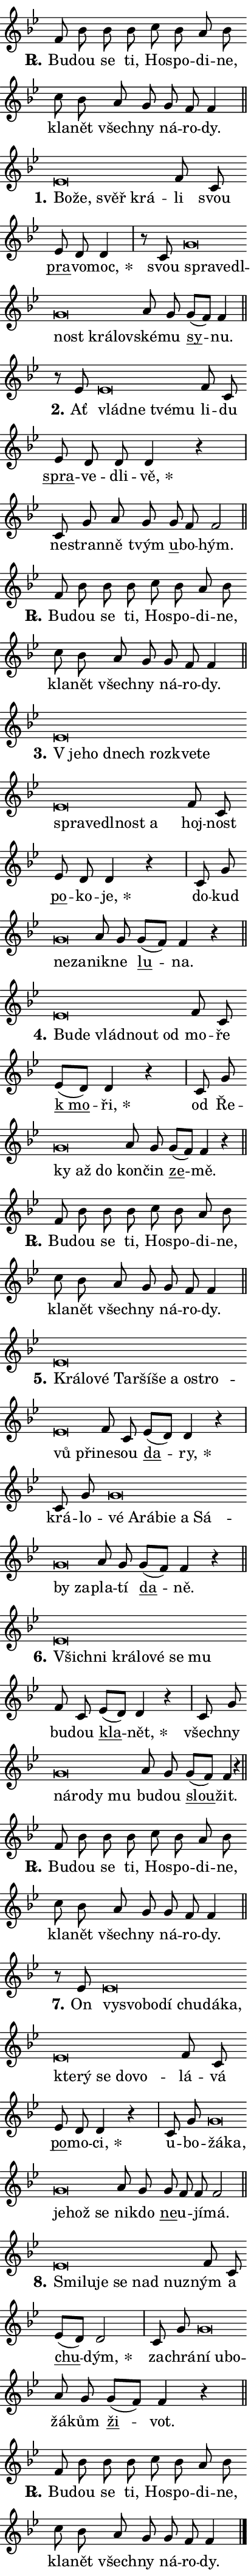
\version "2.24.0"
\header { tagline = "" }
\paper {
  indent = 0\cm
  top-margin = 0\cm
  right-margin = 0.13\cm % to fit lyric hyphens
  bottom-margin = 0\cm
  left-margin = 0\cm
  paper-width = 7\cm
  page-breaking = #ly:one-page-breaking
  system-system-spacing.basic-distance = #11
  score-system-spacing.basic-distance = #11
  ragged-last = ##f
}


%% Author: Thomas Morley
%% https://lists.gnu.org/archive/html/lilypond-user/2020-05/msg00002.html
#(define (line-position grob)
"Returns position of @var[grob} in current system:
   @code{'start}, if at first time-step
   @code{'end}, if at last time-step
   @code{'middle} otherwise
"
  (let* ((col (ly:item-get-column grob))
         (ln (ly:grob-object col 'left-neighbor))
         (rn (ly:grob-object col 'right-neighbor))
         (col-to-check-left (if (ly:grob? ln) ln col))
         (col-to-check-right (if (ly:grob? rn) rn col))
         (break-dir-left
           (and
             (ly:grob-property col-to-check-left 'non-musical #f)
             (ly:item-break-dir col-to-check-left)))
         (break-dir-right
           (and
             (ly:grob-property col-to-check-right 'non-musical #f)
             (ly:item-break-dir col-to-check-right))))
        (cond ((eqv? 1 break-dir-left) 'start)
              ((eqv? -1 break-dir-right) 'end)
              (else 'middle))))

#(define (tranparent-at-line-position vctor)
  (lambda (grob)
  "Relying on @code{line-position} select the relevant enry from @var{vctor}.
Used to determine transparency,"
    (case (line-position grob)
      ((end) (not (vector-ref vctor 0)))
      ((middle) (not (vector-ref vctor 1)))
      ((start) (not (vector-ref vctor 2))))))

noteHeadBreakVisibility =
#(define-music-function (break-visibility)(vector?)
"Makes @code{NoteHead}s transparent relying on @var{break-visibility}"
#{
  \override NoteHead.transparent =
    #(tranparent-at-line-position break-visibility)
#})

#(define delete-ledgers-for-transparent-note-heads
  (lambda (grob)
    "Reads whether a @code{NoteHead} is transparent.
If so this @code{NoteHead} is removed from @code{'note-heads} from
@var{grob}, which is supposed to be @code{LedgerLineSpanner}.
As a result ledgers are not printed for this @code{NoteHead}"
    (let* ((nhds-array (ly:grob-object grob 'note-heads))
           (nhds-list
             (if (ly:grob-array? nhds-array)
                 (ly:grob-array->list nhds-array)
                 '()))
           ;; Relies on the transparent-property being done before
           ;; Staff.LedgerLineSpanner.after-line-breaking is executed.
           ;; This is fragile ...
           (to-keep
             (remove
               (lambda (nhd)
                 (ly:grob-property nhd 'transparent #f))
               nhds-list)))
      ;; TODO find a better method to iterate over grob-arrays, similiar
      ;; to filter/remove etc for lists
      ;; For now rebuilt from scratch
      (set! (ly:grob-object grob 'note-heads)  '())
      (for-each
        (lambda (nhd)
          (ly:pointer-group-interface::add-grob grob 'note-heads nhd))
        to-keep))))

squashNotes = {
  \override NoteHead.X-extent = #'(-0.2 . 0.2)
  \override NoteHead.Y-extent = #'(-0.75 . 0)
  \override NoteHead.stencil =
    #(lambda (grob)
       (let ((pos (ly:grob-property grob 'staff-position)))
         (begin
           (if (< pos -7) (display "ERROR: Lower brevis then expected\n") (display ""))
           (if (<= pos -6) ly:text-interface::print ly:note-head::print))))
}
unSquashNotes = {
  \revert NoteHead.X-extent
  \revert NoteHead.Y-extent
  \revert NoteHead.stencil
}

hideNotes = \noteHeadBreakVisibility #begin-of-line-visible
unHideNotes = \noteHeadBreakVisibility #all-visible

% work-around for resetting accidentals
% https://lilypond.org/doc/v2.23/Documentation/notation/displaying-rhythms#unmetered-music
cadenzaMeasure = {
  \cadenzaOff
  \partial 1024 s1024
  \cadenzaOn
}

#(define-markup-command (accent layout props text) (markup?)
  "Underline accented syllable"
  (interpret-markup layout props
    #{\markup \override #'(offset . 4.3) \underline { #text }#}))

responsum = \markup \concat {
  "R" \hspace #-1.05 \path #0.1 #'((moveto 0 0.07) (lineto 0.9 0.8)) \hspace #0.05 "."
}

spaceSize = #0.6828661417322834 % exact space size for TeX Gyre Schola

\layout {
  \context {
    \Staff
    \remove "Time_signature_engraver"
    \override LedgerLineSpanner.after-line-breaking = #delete-ledgers-for-transparent-note-heads
  }
  \context {
    \Lyrics {
      \override LyricSpace.minimum-distance = \spaceSize
      \override LyricText.font-name = #"TeX Gyre Schola"
      \override LyricText.font-size = 1
      \override StanzaNumber.font-name = #"TeX Gyre Schola Bold"
      \override StanzaNumber.font-size = 1
    }
  }
  \context {
    \Score 
    \override NoteHead.text =
      #(lambda (grob) 
        (let ((pos (ly:grob-property grob 'staff-position)))
          #{\markup {
            \combine
              \halign #-0.55 \raise #(if (= pos -6) 0 0.5) \override #'(thickness . 2) \draw-line #'(3.2 . 0)
              \musicglyph "noteheads.sM1"
          }#}))
  }
}

% magnetic-lyrics.ily
%
%   written by
%     Jean Abou Samra <jean@abou-samra.fr>
%     Werner Lemberg <wl@gnu.org>
%
%   adapted by
%     Jiri Hon <jiri.hon@gmail.com>
%
% Version 2022-Apr-15

% https://www.mail-archive.com/lilypond-user@gnu.org/msg149350.html

#(define (Left_hyphen_pointer_engraver context)
   "Collect syllable-hyphen-syllable occurrences in lyrics and store
them in properties.  This engraver only looks to the left.  For
example, if the lyrics input is @code{foo -- bar}, it does the
following.

@itemize @bullet
@item
Set the @code{text} property of the @code{LyricHyphen} grob between
@q{foo} and @q{bar} to @code{foo}.

@item
Set the @code{left-hyphen} property of the @code{LyricText} grob with
text @q{foo} to the @code{LyricHyphen} grob between @q{foo} and
@q{bar}.
@end itemize

Use this auxiliary engraver in combination with the
@code{lyric-@/text::@/apply-@/magnetic-@/offset!} hook."
   (let ((hyphen #f)
         (text #f))
     (make-engraver
      (acknowledgers
       ((lyric-syllable-interface engraver grob source-engraver)
        (set! text grob)))
      (end-acknowledgers
       ((lyric-hyphen-interface engraver grob source-engraver)
        ;(when (not (grob::has-interface grob 'lyric-space-interface))
          (set! hyphen grob)));)
      ((stop-translation-timestep engraver)
       (when (and text hyphen)
         (ly:grob-set-object! text 'left-hyphen hyphen))
       (set! text #f)
       (set! hyphen #f)))))

#(define (lyric-text::apply-magnetic-offset! grob)
   "If the space between two syllables is less than the value in
property @code{LyricText@/.details@/.squash-threshold}, move the right
syllable to the left so that it gets concatenated with the left
syllable.

Use this function as a hook for
@code{LyricText@/.after-@/line-@/breaking} if the
@code{Left_@/hyphen_@/pointer_@/engraver} is active."
   (let ((hyphen (ly:grob-object grob 'left-hyphen #f)))
     (when hyphen
       (let ((left-text (ly:spanner-bound hyphen LEFT)))
         (when (grob::has-interface left-text 'lyric-syllable-interface)
           (let* ((common (ly:grob-common-refpoint grob left-text X))
                  (this-x-ext (ly:grob-extent grob common X))
                  (left-x-ext
                   (begin
                     ;; Trigger magnetism for left-text.
                     (ly:grob-property left-text 'after-line-breaking)
                     (ly:grob-extent left-text common X)))
                  ;; `delta` is the gap width between two syllables.
                  (delta (- (interval-start this-x-ext)
                            (interval-end left-x-ext)))
                  (details (ly:grob-property grob 'details))
                  (threshold (assoc-get 'squash-threshold details 0.2)))
             (when (< delta threshold)
               (let* (;; We have to manipulate the input text so that
                      ;; ligatures crossing syllable boundaries are not
                      ;; disabled.  For languages based on the Latin
                      ;; script this is essentially a beautification.
                      ;; However, for non-Western scripts it can be a
                      ;; necessity.
                      (lt (ly:grob-property left-text 'text))
                      (rt (ly:grob-property grob 'text))
                      (is-space (grob::has-interface hyphen 'lyric-space-interface))
                      (space (if is-space " " ""))
                      (extra-delta (if is-space spaceSize 0))
                      ;; Append new syllable.
                      (ltrt-space (if (and (string? lt) (string? rt))
                                (string-append lt space rt)
                                (make-concat-markup (list lt space rt))))
                      ;; Right-align `ltrt` to the right side.
                      (ltrt-space-markup (grob-interpret-markup
                               grob
                               (make-translate-markup
                                (cons (interval-length this-x-ext) 0)
                                (make-right-align-markup ltrt-space)))))
                 (begin
                   ;; Don't print `left-text`.
                   (ly:grob-set-property! left-text 'stencil #f)
                   ;; Set text and stencil (which holds all collected
                   ;; syllables so far) and shift it to the left.
                   (ly:grob-set-property! grob 'text ltrt-space)
                   (ly:grob-set-property! grob 'stencil ltrt-space-markup)
                   (ly:grob-translate-axis! grob (- (- delta extra-delta)) X))))))))))


#(define (lyric-hyphen::displace-bounds-first grob)
   ;; Make very sure this callback isn't triggered too early.
   (let ((left (ly:spanner-bound grob LEFT))
         (right (ly:spanner-bound grob RIGHT)))
     (ly:grob-property left 'after-line-breaking)
     (ly:grob-property right 'after-line-breaking)
     (ly:lyric-hyphen::print grob)))

squashThreshold = #0.4

\layout {
  \context {
    \Lyrics
    \consists #Left_hyphen_pointer_engraver
    \override LyricText.after-line-breaking =
      #lyric-text::apply-magnetic-offset!
    \override LyricHyphen.stencil = #lyric-hyphen::displace-bounds-first
    \override LyricText.details.squash-threshold = \squashThreshold
    \override LyricHyphen.minimum-distance = 0
    \override LyricHyphen.minimum-length = \squashThreshold
  }
}

squashText = \override LyricText.details.squash-threshold = 9999
unSquashText = \override LyricText.details.squash-threshold = \squashThreshold

leftText = \override LyricText.self-alignment-X = #LEFT
unLeftText = \revert LyricText.self-alignment-X

starOffset = #(lambda (grob) 
                (let ((x_offset (ly:self-alignment-interface::aligned-on-x-parent grob)))
                  (if (= x_offset 0) 0 (+ x_offset 1.2))))

star = #(define-music-function (syllable)(string?)
"Append star separator at the end of a syllable"
#{
  \once \override LyricText.X-offset = #starOffset
  \lyricmode { \markup {
    #syllable
    \override #'((font-name . "TeX Gyre Schola Bold")) \hspace #0.2 \lower #0.65 \larger "*"
  } }
#})

starAccent = #(define-music-function (syllable)(string?)
"Append star separator at the end of a syllable and make accent"
#{
  \once \override LyricText.X-offset = #starOffset
  \lyricmode { \markup {
    \accent #syllable
    \override #'((font-name . "TeX Gyre Schola Bold")) \hspace #0.2 \lower #0.65 \larger "*"
  } }
#})

breath = #(define-music-function (syllable)(string?)
"Append breathing indicator at the end of a syllable"
#{
  \lyricmode { \markup { #syllable "+" } }
#})

optionalBreath = #(define-music-function (syllable)(string?)
"Append optional breathing indicator at the end of a syllable"
#{
  \lyricmode { \markup { #syllable "(+)" } }
#})


\score {
    <<
        \new Voice = "melody" { \cadenzaOn \key bes \major \relative { f'8 bes bes bes \bar "" c bes a bes \bar "" c bes a g \bar "" g f f4 \cadenzaMeasure \bar "||" \break } }
        \new Lyrics \lyricsto "melody" { \lyricmode { \set stanza = \responsum
Bu -- dou se ti, Ho -- spo -- di -- ne, kla -- nět všech -- ny ná -- ro -- dy. } }
    >>
    \layout {}
}

\score {
    <<
        \new Voice = "melody" { \cadenzaOn \key bes \major \relative { \squashNotes es'\breve*1/16 \hideNotes \breve*1/16 \bar "" \breve*1/16 \breve*1/16 \bar "" \unHideNotes \unSquashNotes f8 c \bar "" es d d4 \cadenzaMeasure \bar "|" r8 c \squashNotes g'\breve*1/16 \hideNotes \breve*1/16 \bar "" \breve*1/16 \bar "" \breve*1/16 \bar "" \breve*1/16 \breve*1/16 \bar "" \unHideNotes \unSquashNotes a8 g \bar "" g[( f)] f4 \cadenzaMeasure \bar "||" \break } }
        \new Lyrics \lyricsto "melody" { \lyricmode { \set stanza = "1."
\leftText Bo -- \squashText že, svěř krá -- \unLeftText \unSquashText li svou \markup \accent pra -- vo -- \star moc, svou \leftText spra -- \squashText ve -- dl -- nost krá -- lov -- \unLeftText \unSquashText ské -- mu \markup \accent sy -- nu. } }
    >>
    \layout {}
}

\score {
    <<
        \new Voice = "melody" { \cadenzaOn \key bes \major \relative { r8 es'8 \squashNotes es\breve*1/16 \hideNotes \breve*1/16 \bar "" \breve*1/16 \breve*1/16 \bar "" \unHideNotes \unSquashNotes f8 c \bar "" es d d d4 r \cadenzaMeasure \bar "|" c8 g' a g \bar "" g f f2 \cadenzaMeasure \bar "||" \break } }
        \new Lyrics \lyricsto "melody" { \lyricmode { \set stanza = "2."
Ať \leftText vlád -- \squashText ne tvé -- mu \unLeftText \unSquashText li -- du \markup \accent spra -- ve -- dli -- \star vě, ne -- stran -- ně tvým \markup \accent u -- bo -- hým. } }
    >>
    \layout {}
}

\score {
    <<
        \new Voice = "melody" { \cadenzaOn \key bes \major \relative { f'8 bes bes bes \bar "" c bes a bes \bar "" c bes a g \bar "" g f f4 \cadenzaMeasure \bar "||" \break } }
        \new Lyrics \lyricsto "melody" { \lyricmode { \set stanza = \responsum
Bu -- dou se ti, Ho -- spo -- di -- ne, kla -- nět všech -- ny ná -- ro -- dy. } }
    >>
    \layout {}
}

\score {
    <<
        \new Voice = "melody" { \cadenzaOn \key bes \major \relative { \squashNotes es'\breve*1/16 \hideNotes \breve*1/16 \bar "" \breve*1/16 \bar "" \breve*1/16 \bar "" \breve*1/16 \bar "" \breve*1/16 \bar "" \breve*1/16 \bar "" \breve*1/16 \bar "" \breve*1/16 \bar "" \breve*1/16 \breve*1/16 \bar "" \unHideNotes \unSquashNotes f8 c \bar "" es d d4 r \cadenzaMeasure \bar "|" c8 g' \bar "" \squashNotes g\breve*1/16 \hideNotes \breve*1/16 \bar "" \unHideNotes \unSquashNotes a8 g \bar "" g[( f)] f4 r \cadenzaMeasure \bar "||" \break } }
        \new Lyrics \lyricsto "melody" { \lyricmode { \set stanza = "3."
\leftText "V je" -- \squashText ho dnech roz -- kve -- te spra -- ve -- dl -- nost a \unLeftText \unSquashText hoj -- nost \markup \accent po -- ko -- \star je, do -- kud \leftText ne -- \squashText za -- \unLeftText \unSquashText nik -- ne \markup \accent lu -- na. } }
    >>
    \layout {}
}

\score {
    <<
        \new Voice = "melody" { \cadenzaOn \key bes \major \relative { \squashNotes es'\breve*1/16 \hideNotes \breve*1/16 \bar "" \breve*1/16 \bar "" \breve*1/16 \breve*1/16 \bar "" \unHideNotes \unSquashNotes f8 c \bar "" es[( d)] d4 r \cadenzaMeasure \bar "|" c8 g' \bar "" \squashNotes g\breve*1/16 \hideNotes \breve*1/16 \breve*1/16 \bar "" \unHideNotes \unSquashNotes a8 g \bar "" g[( f)] f4 r \cadenzaMeasure \bar "||" \break } }
        \new Lyrics \lyricsto "melody" { \lyricmode { \set stanza = "4."
\leftText Bu -- \squashText de vlád -- nout od \unLeftText \unSquashText mo -- ře \markup \accent "k mo" -- \star ři, od Ře -- \leftText ky \squashText až do \unLeftText \unSquashText kon -- čin \markup \accent ze -- mě. } }
    >>
    \layout {}
}

\score {
    <<
        \new Voice = "melody" { \cadenzaOn \key bes \major \relative { f'8 bes bes bes \bar "" c bes a bes \bar "" c bes a g \bar "" g f f4 \cadenzaMeasure \bar "||" \break } }
        \new Lyrics \lyricsto "melody" { \lyricmode { \set stanza = \responsum
Bu -- dou se ti, Ho -- spo -- di -- ne, kla -- nět všech -- ny ná -- ro -- dy. } }
    >>
    \layout {}
}

\score {
    <<
        \new Voice = "melody" { \cadenzaOn \key bes \major \relative { \squashNotes es'\breve*1/16 \hideNotes \breve*1/16 \bar "" \breve*1/16 \bar "" \breve*1/16 \bar "" \breve*1/16 \bar "" \breve*1/16 \bar "" \breve*1/16 \bar "" \breve*1/16 \bar "" \breve*1/16 \bar "" \breve*1/16 \breve*1/16 \bar "" \unHideNotes \unSquashNotes f8 c \bar "" es[( d)] d4 r \cadenzaMeasure \bar "|" c8 g' \bar "" \squashNotes g\breve*1/16 \hideNotes \breve*1/16 \bar "" \breve*1/16 \bar "" \breve*1/16 \bar "" \breve*1/16 \bar "" \breve*1/16 \bar "" \breve*1/16 \bar "" \breve*1/16 \breve*1/16 \bar "" \unHideNotes \unSquashNotes a8 g \bar "" g[( f)] f4 r \cadenzaMeasure \bar "||" \break } }
        \new Lyrics \lyricsto "melody" { \lyricmode { \set stanza = "5."
\leftText Krá -- \squashText lo -- vé Tar -- ší -- še a o -- stro -- vů při -- \unLeftText \unSquashText ne -- sou \markup \accent da -- \star ry, krá -- lo -- \leftText vé \squashText A -- rá -- bi -- e a Sá -- by za -- \unLeftText \unSquashText pla -- tí \markup \accent da -- ně. } }
    >>
    \layout {}
}

\score {
    <<
        \new Voice = "melody" { \cadenzaOn \key bes \major \relative { \squashNotes es'\breve*1/16 \hideNotes \breve*1/16 \bar "" \breve*1/16 \bar "" \breve*1/16 \bar "" \breve*1/16 \bar "" \breve*1/16 \breve*1/16 \bar "" \unHideNotes \unSquashNotes f8 c \bar "" es[( d)] d4 r \cadenzaMeasure \bar "|" c8 g' \bar "" \squashNotes g\breve*1/16 \hideNotes \breve*1/16 \bar "" \breve*1/16 \breve*1/16 \bar "" \unHideNotes \unSquashNotes a8 g \bar "" g[( f)] f4 r \cadenzaMeasure \bar "||" \break } }
        \new Lyrics \lyricsto "melody" { \lyricmode { \set stanza = "6."
\leftText Všich -- \squashText ni krá -- lo -- vé se mu \unLeftText \unSquashText bu -- dou \markup \accent kla -- \star nět, všech -- ny \leftText ná -- \squashText ro -- dy mu \unLeftText \unSquashText bu -- dou \markup \accent slou -- žit. } }
    >>
    \layout {}
}

\score {
    <<
        \new Voice = "melody" { \cadenzaOn \key bes \major \relative { f'8 bes bes bes \bar "" c bes a bes \bar "" c bes a g \bar "" g f f4 \cadenzaMeasure \bar "||" \break } }
        \new Lyrics \lyricsto "melody" { \lyricmode { \set stanza = \responsum
Bu -- dou se ti, Ho -- spo -- di -- ne, kla -- nět všech -- ny ná -- ro -- dy. } }
    >>
    \layout {}
}

\score {
    <<
        \new Voice = "melody" { \cadenzaOn \key bes \major \relative { r8 es' \squashNotes es\breve*1/16 \hideNotes \breve*1/16 \bar "" \breve*1/16 \bar "" \breve*1/16 \bar "" \breve*1/16 \bar "" \breve*1/16 \bar "" \breve*1/16 \bar "" \breve*1/16 \bar "" \breve*1/16 \bar "" \breve*1/16 \bar "" \breve*1/16 \breve*1/16 \bar "" \unHideNotes \unSquashNotes f8 c \bar "" es d d4 r \cadenzaMeasure \bar "|" c8 g' \bar "" \squashNotes g\breve*1/16 \hideNotes \breve*1/16 \bar "" \breve*1/16 \bar "" \breve*1/16 \breve*1/16 \bar "" \unHideNotes \unSquashNotes a8 g \bar "" g f f f2 \cadenzaMeasure \bar "||" \break } }
        \new Lyrics \lyricsto "melody" { \lyricmode { \set stanza = "7."
On \leftText vy -- \squashText svo -- bo -- dí chu -- dá -- ka, kte -- rý se do -- vo -- \unLeftText \unSquashText lá -- vá \markup \accent po -- mo -- \star ci, u -- bo -- \leftText žá -- \squashText ka, je -- hož se \unLeftText \unSquashText ni -- kdo \markup \accent ne -- u -- jí -- má. } }
    >>
    \layout {}
}

\score {
    <<
        \new Voice = "melody" { \cadenzaOn \key bes \major \relative { \squashNotes es'\breve*1/16 \hideNotes \breve*1/16 \bar "" \breve*1/16 \bar "" \breve*1/16 \bar "" \breve*1/16 \breve*1/16 \bar "" \unHideNotes \unSquashNotes f8 c \bar "" es[( d)] d2 \cadenzaMeasure \bar "|" c8 g' \bar "" \squashNotes g\breve*1/16 \hideNotes \breve*1/16 \breve*1/16 \bar "" \unHideNotes \unSquashNotes a8 g \bar "" g[( f)] f4 r \cadenzaMeasure \bar "||" \break } }
        \new Lyrics \lyricsto "melody" { \lyricmode { \set stanza = "8."
\leftText Smi -- \squashText lu -- je se nad nuz -- \unLeftText \unSquashText ným a \markup \accent chu -- \star dým, za -- chrá -- \leftText ní \squashText u -- bo -- \unLeftText \unSquashText žá -- kům \markup \accent ži -- vot. } }
    >>
    \layout {}
}

\score {
    <<
        \new Voice = "melody" { \cadenzaOn \key bes \major \relative { f'8 bes bes bes \bar "" c bes a bes \bar "" c bes a g \bar "" g f f4 \cadenzaMeasure \bar "||" \break } \bar "|." }
        \new Lyrics \lyricsto "melody" { \lyricmode { \set stanza = \responsum
Bu -- dou se ti, Ho -- spo -- di -- ne, kla -- nět všech -- ny ná -- ro -- dy. } }
    >>
    \layout {}
}
